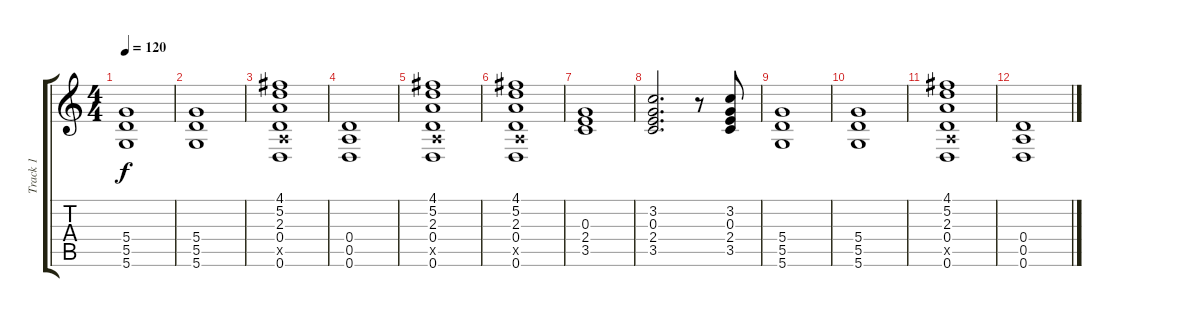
\track ("Track 1" "Track 1") {instrument acousticguitarsteel}
\staff {score tabs}
\tuning (D4 A3 G3 D3 A2 D2) {hide}
\ts (4 4)
\tempo 120
\clef g2
\ks c
(5.4 5.5 5.6).1{dy f} |
(5.4 5.5 5.6).1 |
(4.1 5.2 2.3 0.4 0.5{x} 0.6).1 |
(0.4 0.5 0.6).1 |
(4.1 5.2 2.3 0.4 0.5{x} 0.6).1 |
(4.1 5.2 2.3 0.4 0.5{x} 0.6).1 |
(0.3 2.4 3.5).1 |
(3.2 0.3 2.4 3.5).2{d} r.8 (3.2 0.3 2.4 3.5).8 |
(5.4 5.5 5.6).1 |
(5.4 5.5 5.6).1 |
(4.1 5.2 2.3 0.4 0.5{x} 0.6).1 |
(0.4 0.5 0.6).1
